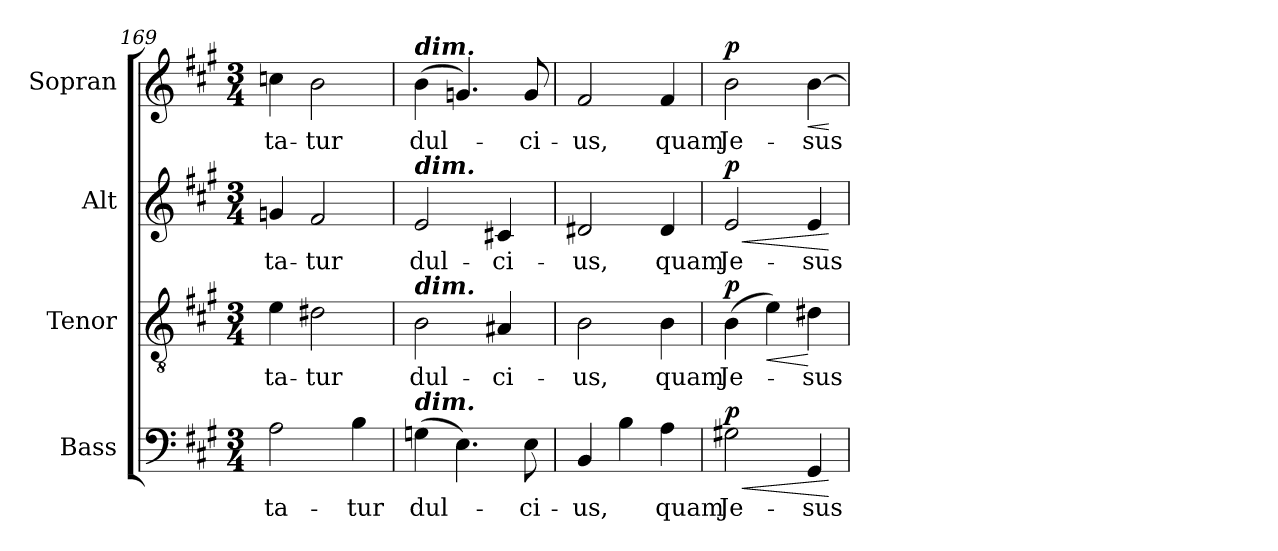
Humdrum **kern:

**kern	**text	**dynam	**kern	**text	**dynam	**kern	**text	**dynam	**kern	**text	**dynam
*part4	*part4	*part4	*part3	*part3	*part3	*part2	*part2	*part2	*part1	*part1	*part1
*staff4	*staff4	*staff4	*staff3	*staff3	*staff3	*staff2	*staff2	*staff2	*staff1	*staff1	*staff1
*I"Bass	*	*	*I"Tenor	*	*	*I"Alt	*	*	*I"Sopran	*	*
*I'B.	*	*	*I'T.	*	*	*I'A.	*	*	*I'S.	*	*
*clefF4	*	*	*clefGv2	*	*	*clefG2	*	*	*clefG2	*	*
*k[f#c#g#]	*	*	*k[f#c#g#]	*	*	*k[f#c#g#]	*	*	*k[f#c#g#]	*	*
*A:	*	*	*A:	*	*	*A:	*	*	*A:	*	*
*M3/4	*	*	*M3/4	*	*	*M3/4	*	*	*M3/4	*	*
=169	=169	=169	=169	=169	=169	=169	=169	=169	=169	=169	=169
!	!LO:LY:b	!	!	!LO:LY:b	!	!	!LO:LY:b	!	!	!LO:LY:b	!
2A\	-ta-	.	4e\	-ta-	.	4gn/	-ta-	.	4ccn\	-ta-	.
!	!	!	!	!LO:LY:b	!	!	!LO:LY:b	!	!	!LO:LY:b	!
.	.	.	2d#X\	-tur	.	2f#/	-tur	.	2b\	-tur	.
!	!LO:LY:b	!	!	!	!	!	!	!	!	!	!
4B\	-tur	.	.	.	.	.	.	.	.	.	.
=170	=170	=170	=170	=170	=170	=170	=170	=170	=170	=170	=170
!	!	!	!	!	!	!	!	!	!LO:TX:a:Bi:t=dim.	!	!
!	!	!	!	!	!	!LO:TX:a:Bi:t=dim.	!	!	!	!	!
!	!	!	!LO:TX:a:Bi:t=dim.	!	!	!	!	!	!	!	!
!LO:TX:a:Bi:t=dim.	!	!	!	!	!	!	!	!	!	!	!
!	!LO:LY:b	!	!	!LO:LY:b	!	!	!LO:LY:b	!	!	!LO:LY:b	!
(>4Gn\	dul-	.	2B\	dul-	.	2e/	dul-	.	(>4b\	dul-	.
4.E\)	.	.	.	.	.	.	.	.	4.gn/)	.	.
!	!	!	!	!LO:LY:b	!	!	!LO:LY:b	!	!	!	!
.	.	.	4A#X/	-ci-	.	4c#X/	-ci-	.	.	.	.
!	!LO:LY:b	!	!	!	!	!	!	!	!	!LO:LY:b	!
8E\	-ci-	.	.	.	.	.	.	.	8g/	-ci-	.
=171	=171	=171	=171	=171	=171	=171	=171	=171	=171	=171	=171
!	!LO:LY:b	!	!	!LO:LY:b	!	!	!LO:LY:b	!	!	!LO:LY:b	!
4BB/	-us,	.	2B\	-us,	.	2d#X/	-us,	.	2f#/	-us,	.
4B\	.	.	.	.	.	.	.	.	.	.	.
!	!LO:LY:b	!	!	!LO:LY:b	!	!	!LO:LY:b	!	!	!LO:LY:b	!
4A\	quam	.	4B\	quam	.	4d#/	quam	.	4f#/	quam	.
=172	=172	=172	=172	=172	=172	=172	=172	=172	=172	=172	=172
!	!LO:LY:b	!LO:HP:b	!	!LO:LY:b	!	!	!LO:LY:b	!LO:HP:b	!	!LO:LY:b	!
!	!	!LO:DY:n=1:a	!	!	!LO:DY:a	!	!	!LO:DY:n=1:a	!	!	!LO:DY:a
2G#X\	Je-	< p	(>4B\	Je-	p	2e/	Je-	< p	2b\	Je-	p
!	!	!	!	!	!LO:HP:b	!	!	!	!	!	!
.	.	.	4e\)	.	<	.	.	.	.	.	.
!	!LO:LY:b	!	!	!LO:LY:b	!	!	!LO:LY:b	!	!	!LO:LY:b	!LO:HP:b
4GG#/	-sus	.	4d#X\	-sus	[	4e/	-sus	.	[4b\	-sus	<
.	.	[	.	.	.	.	.	[	.	.	[
=	=	=	=	=	=	=	=	=	=	=	=
*-	*-	*-	*-	*-	*-	*-	*-	*-	*-	*-	*-
